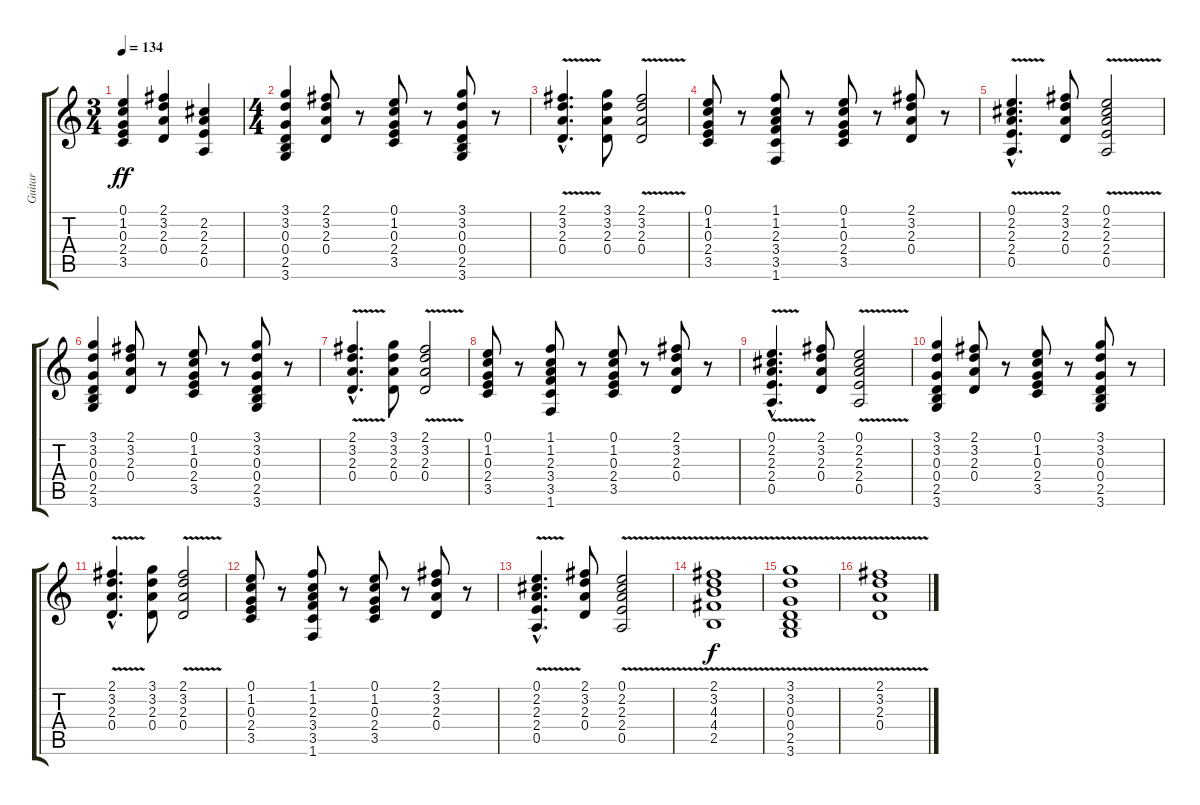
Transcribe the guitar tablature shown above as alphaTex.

\track ("Guitar" "Guitar") {instrument distortionguitar}
\staff {score tabs}
\tuning (E4 B3 G3 D3 A2 E2) {hide}
\ts (3 4)
\tempo 134
\clef g2
\ks c
(0.1 1.2 0.3 2.4 3.5).4{dy ff} (2.1 3.2 2.3 0.4).4 (2.2 2.3 2.4 0.5).4 |
\ts (4 4)
(3.1 3.2 0.3 0.4 2.5 3.6).4 (2.1 3.2 2.3 0.4).8 r.8 (0.1 1.2 0.3 2.4 3.5).8 r.8 (3.1 3.2 0.3 0.4 2.5 3.6).8 r.8 |
(2.1{v hac} 3.2{hac} 2.3{hac} 0.4{hac}).4{d} (3.1 3.2 2.3 0.4).8 (2.1{v} 3.2 2.3 0.4).2 |
(0.1 1.2 0.3 2.4 3.5).8 r.8 (1.1 1.2 2.3 3.4 3.5 1.6).8 r.8 (0.1 1.2 0.3 2.4 3.5).8 r.8 (2.1 3.2 2.3 0.4).8 r.8 |
(0.1{hac} 2.2{v hac} 2.3{hac} 2.4{hac} 0.5{hac}).4{d} (2.1 3.2 2.3 0.4).8 (0.1 2.2{v} 2.3 2.4 0.5).2 |
(3.1 3.2 0.3 0.4 2.5 3.6).4 (2.1 3.2 2.3 0.4).8 r.8 (0.1 1.2 0.3 2.4 3.5).8 r.8 (3.1 3.2 0.3 0.4 2.5 3.6).8 r.8 |
(2.1{v hac} 3.2{hac} 2.3{hac} 0.4{hac}).4{d} (3.1 3.2 2.3 0.4).8 (2.1{v} 3.2 2.3 0.4).2 |
(0.1 1.2 0.3 2.4 3.5).8 r.8 (1.1 1.2 2.3 3.4 3.5 1.6).8 r.8 (0.1 1.2 0.3 2.4 3.5).8 r.8 (2.1 3.2 2.3 0.4).8 r.8 |
(0.1{hac} 2.2{v hac} 2.3{hac} 2.4{hac} 0.5{hac}).4{d} (2.1 3.2 2.3 0.4).8 (0.1 2.2{v} 2.3 2.4 0.5).2 |
(3.1 3.2 0.3 0.4 2.5 3.6).4 (2.1 3.2 2.3 0.4).8 r.8 (0.1 1.2 0.3 2.4 3.5).8 r.8 (3.1 3.2 0.3 0.4 2.5 3.6).8 r.8 |
(2.1{v hac} 3.2{hac} 2.3{hac} 0.4{hac}).4{d} (3.1 3.2 2.3 0.4).8 (2.1{v} 3.2 2.3 0.4).2 |
(0.1 1.2 0.3 2.4 3.5).8 r.8 (1.1 1.2 2.3 3.4 3.5 1.6).8 r.8 (0.1 1.2 0.3 2.4 3.5).8 r.8 (2.1 3.2 2.3 0.4).8 r.8 |
(0.1{hac} 2.2{v hac} 2.3{hac} 2.4{hac} 0.5{hac}).4{d} (2.1 3.2 2.3 0.4).8 (0.1 2.2{v} 2.3 2.4 0.5).2 |
(2.1{v} 3.2 4.3 4.4 2.5).1{dy f} |
(3.1{v} 3.2 0.3 0.4 2.5 3.6).1 |
(2.1{v} 3.2 2.3 0.4).1
